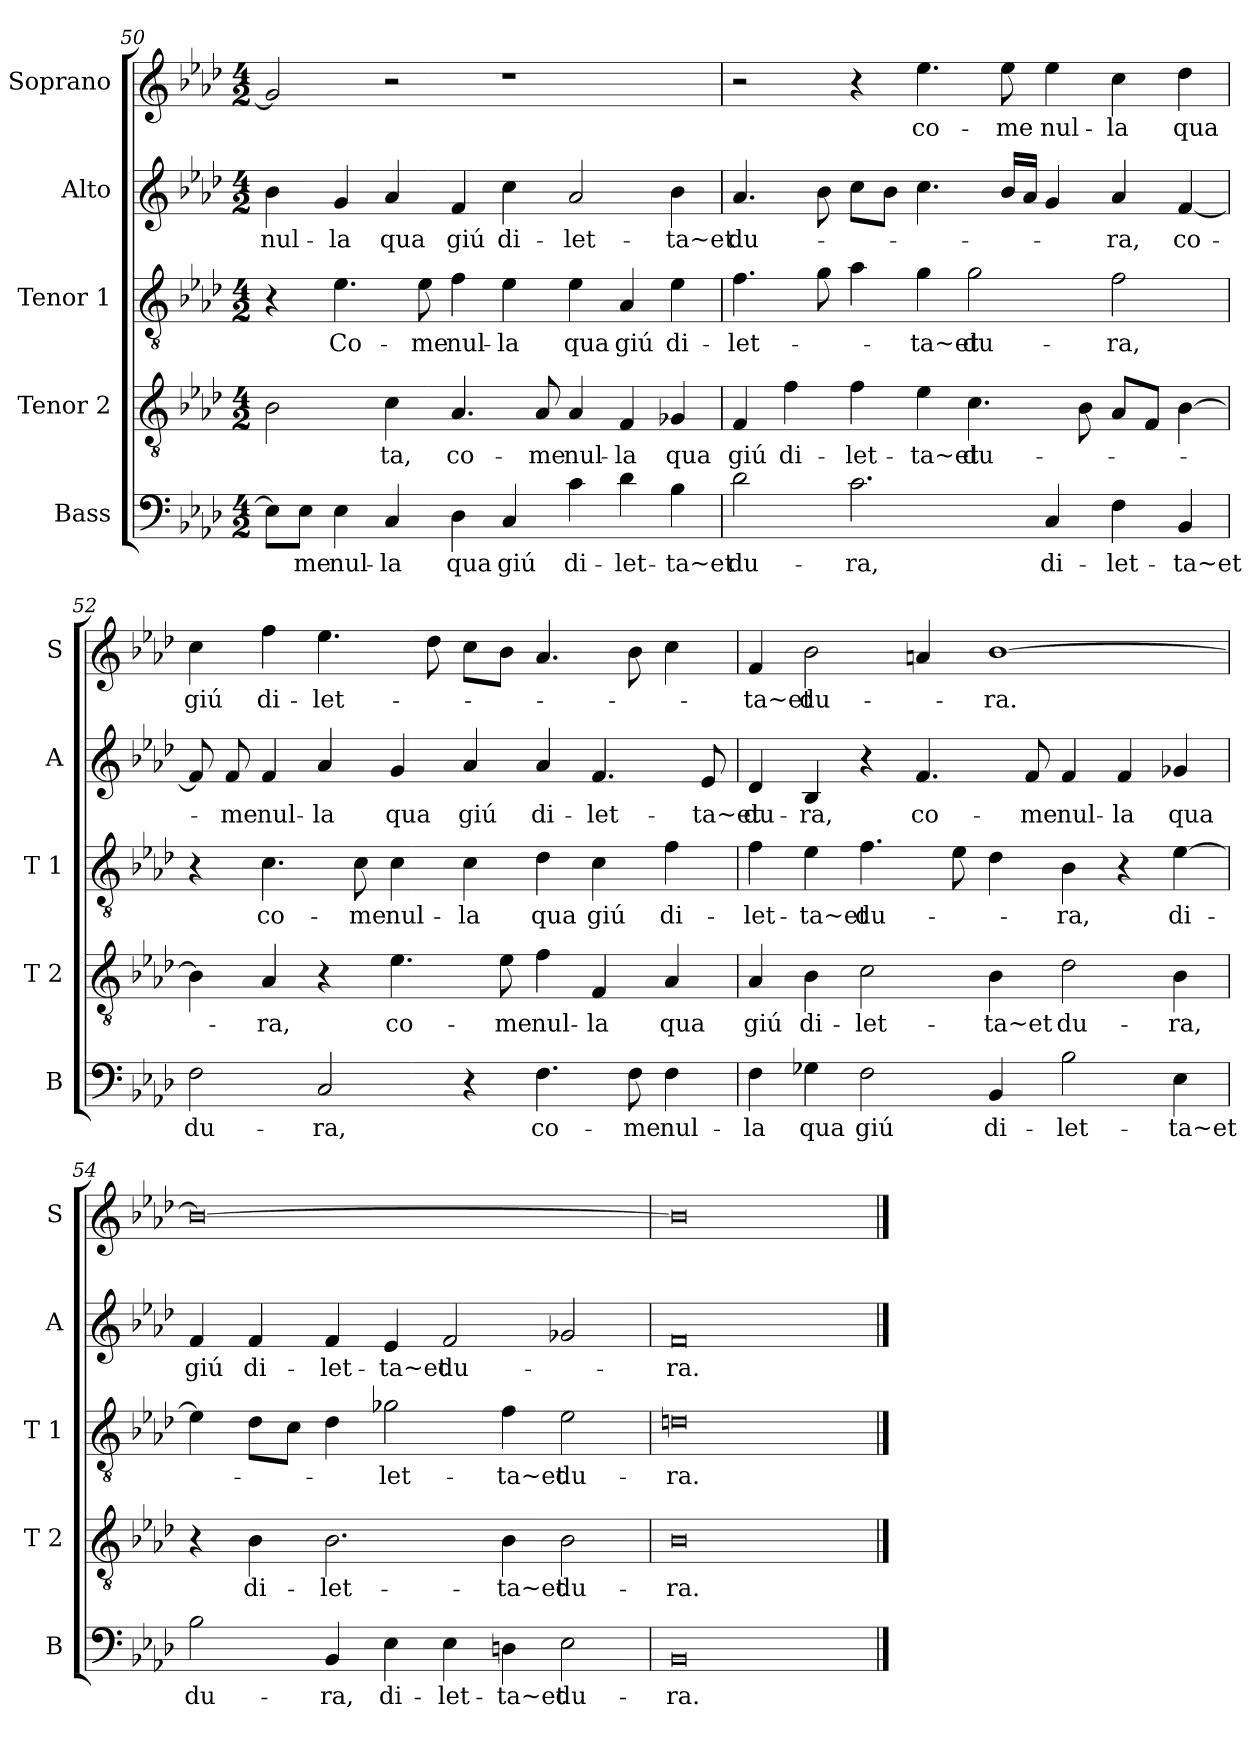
**kern	**text	**kern	**text	**kern	**text	**kern	**text	**kern	**text
*part5	*part5	*part4	*part4	*part3	*part3	*part2	*part2	*part1	*part1
*staff5	*staff5	*staff4	*staff4	*staff3	*staff3	*staff2	*staff2	*staff1	*staff1
*I"Bass	*	*I"Tenor 2	*	*I"Tenor 1	*	*I"Alto	*	*I"Soprano	*
*I'B	*	*I'T 2	*	*I'T 1	*	*I'A	*	*I'S	*
*clefF4	*	*clefGv2	*	*clefGv2	*	*clefG2	*	*clefG2	*
*k[b-e-a-d-]	*	*k[b-e-a-d-]	*	*k[b-e-a-d-]	*	*k[b-e-a-d-]	*	*k[b-e-a-d-]	*
*A-:	*	*A-:	*	*A-:	*	*A-:	*	*A-:	*
*M4/2	*	*M4/2	*	*M4/2	*	*M4/2	*	*M4/2	*
=50	=50	=50	=50	=50	=50	=50	=50	=50	=50
!	!	!	!	!	!	!	!LO:LY:b	!	!
8E-\L]	.	2B-\	.	4r	.	4b-\	nul-	2g/]	.
!	!LO:LY:b	!	!	!	!	!	!	!	!
8E-\J	-me	.	.	.	.	.	.	.	.
!	!LO:LY:b	!	!	!	!LO:LY:b	!	!LO:LY:b	!	!
4E-\	nul-	.	.	4.e-\	Co-	4g/	-la	.	.
!	!LO:LY:b	!	!LO:LY:b	!	!	!	!LO:LY:b	!	!
4C/	-la	4c\	-ta,	.	.	4a-/	qua	2r	.
!	!	!	!	!	!LO:LY:b	!	!	!	!
.	.	.	.	8e-\	-me	.	.	.	.
!	!LO:LY:b	!	!LO:LY:b	!	!LO:LY:b	!	!LO:LY:b	!	!
4D-\	qua	4.A-/	co-	4f\	nul-	4f/	giú	.	.
!	!LO:LY:b	!	!	!	!LO:LY:b	!	!LO:LY:b	!	!
4C/	giú	.	.	4e-\	-la	4cc\	di-	1r	.
!	!	!	!LO:LY:b	!	!	!	!	!	!
.	.	8A-/	-me	.	.	.	.	.	.
!	!LO:LY:b	!	!LO:LY:b	!	!LO:LY:b	!	!LO:LY:b	!	!
4c\	di-	4A-/	nul-	4e-\	qua	2a-/	-let-	.	.
!	!LO:LY:b	!	!LO:LY:b	!	!LO:LY:b	!	!	!	!
4d-\	-let-	4F/	-la	4A-/	giú	.	.	.	.
!	!LO:LY:b	!	!LO:LY:b	!	!LO:LY:b	!	!LO:LY:b	!	!
4B-\	-ta~et	4G-X/	qua	4e-\	di-	4b-\	-ta~et	.	.
!!LO:LB:g=z
=51	=51	=51	=51	=51	=51	=51	=51	=51	=51
!	!LO:LY:b	!	!LO:LY:b	!	!LO:LY:b	!	!LO:LY:b	!	!
2d-\	du-	4F/	giú	4.f\	-let-	4.a-/	du-	2r	.
!	!	!	!LO:LY:b	!	!	!	!	!	!
.	.	4f\	di-	.	.	.	.	.	.
.	.	.	.	8g\	.	8b-\	.	.	.
!	!LO:LY:b	!	!LO:LY:b	!	!	!	!	!	!
2.c\	-ra,	4f\	-let-	4a-\	.	8cc\L	.	4r	.
.	.	.	.	.	.	8b-\J	.	.	.
!	!	!	!LO:LY:b	!	!LO:LY:b	!	!	!	!LO:LY:b
.	.	4e-\	-ta~et	4g\	-ta~et	4.cc\	.	4.ee-\	co-
!	!	!	!LO:LY:b	!	!LO:LY:b	!	!	!	!
.	.	4.c\	du-	2g\	du-	.	.	.	.
!	!	!	!	!	!	!	!	!	!LO:LY:b
.	.	.	.	.	.	16b-/LL	.	8ee-\	-me
.	.	.	.	.	.	16a-/JJ	.	.	.
!	!LO:LY:b	!	!	!	!	!	!	!	!LO:LY:b
4C/	di-	.	.	.	.	4g/	.	4ee-\	nul-
.	.	8B-\	.	.	.	.	.	.	.
!	!LO:LY:b	!	!	!	!LO:LY:b	!	!LO:LY:b	!	!LO:LY:b
4F\	-let-	8A-/L	.	2f\	-ra,	4a-/	-ra,	4cc\	-la
.	.	8F/J	.	.	.	.	.	.	.
!	!LO:LY:b	!	!	!	!	!	!LO:LY:b	!	!LO:LY:b
4BB-/	-ta~et	[4B-\	.	.	.	[4f/	co-	4dd-\	qua
=52	=52	=52	=52	=52	=52	=52	=52	=52	=52
!	!LO:LY:b	!	!	!	!	!	!	!	!LO:LY:b
2F\	du-	4B-\]	.	4r	.	8f/]	.	4cc\	giú
!	!	!	!	!	!	!	!LO:LY:b	!	!
.	.	.	.	.	.	8f/	-me	.	.
!	!	!	!LO:LY:b	!	!LO:LY:b	!	!LO:LY:b	!	!LO:LY:b
.	.	4A-/	-ra,	4.c\	co-	4f/	nul-	4ff\	di-
!	!LO:LY:b	!	!	!	!	!	!LO:LY:b	!	!LO:LY:b
2C/	-ra,	4r	.	.	.	4a-/	-la	4.ee-\	-let-
!	!	!	!	!	!LO:LY:b	!	!	!	!
.	.	.	.	8c\	-me	.	.	.	.
!	!	!	!LO:LY:b	!	!LO:LY:b	!	!LO:LY:b	!	!
.	.	4.e-\	co-	4c\	nul-	4g/	qua	.	.
.	.	.	.	.	.	.	.	8dd-\	.
!	!	!	!	!	!LO:LY:b	!	!LO:LY:b	!	!
4r	.	.	.	4c\	-la	4a-/	giú	8cc\L	.
!	!	!	!LO:LY:b	!	!	!	!	!	!
.	.	8e-\	-me	.	.	.	.	8b-\J	.
!	!LO:LY:b	!	!LO:LY:b	!	!LO:LY:b	!	!LO:LY:b	!	!
4.F\	co-	4f\	nul-	4d-\	qua	4a-/	di-	4.a-/	.
!	!	!	!LO:LY:b	!	!LO:LY:b	!	!LO:LY:b	!	!
.	.	4F/	-la	4c\	giú	4.f/	-let-	.	.
!	!LO:LY:b	!	!	!	!	!	!	!	!
8F\	-me	.	.	.	.	.	.	8b-\	.
!	!LO:LY:b	!	!LO:LY:b	!	!LO:LY:b	!	!	!	!
4F\	nul-	4A-/	qua	4f\	di-	.	.	4cc\	.
!	!	!	!	!	!	!	!LO:LY:b	!	!
.	.	.	.	.	.	8e-/	-ta~et	.	.
!!LO:LB:g=z
=53	=53	=53	=53	=53	=53	=53	=53	=53	=53
!	!LO:LY:b	!	!LO:LY:b	!	!LO:LY:b	!	!LO:LY:b	!	!LO:LY:b
4F\	-la	4A-/	giú	4f\	-let-	4d-/	du-	4f/	-ta~et
!	!LO:LY:b	!	!LO:LY:b	!	!LO:LY:b	!	!LO:LY:b	!	!LO:LY:b
4G-X\	qua	4B-\	di-	4e-\	-ta~et	4B-/	-ra,	2b-\	du-
!	!LO:LY:b	!	!LO:LY:b	!	!LO:LY:b	!	!	!	!
2F\	giú	2c\	-let-	4.f\	du-	4r	.	.	.
!	!	!	!	!	!	!	!LO:LY:b	!	!
.	.	.	.	.	.	4.f/	co-	4an/	.
.	.	.	.	8e-\	.	.	.	.	.
!	!LO:LY:b	!	!LO:LY:b	!	!	!	!	!	!LO:LY:b
4BB-/	di-	4B-\	-ta~et	4d-\	.	.	.	[1b-	-ra.
!	!	!	!	!	!	!	!LO:LY:b	!	!
.	.	.	.	.	.	8f/	-me	.	.
!	!LO:LY:b	!	!LO:LY:b	!	!LO:LY:b	!	!LO:LY:b	!	!
2B-\	-let-	2d-\	du-	4B-\	-ra,	4f/	nul-	.	.
!	!	!	!	!	!	!	!LO:LY:b	!	!
.	.	.	.	4r	.	4f/	-la	.	.
!	!LO:LY:b	!	!LO:LY:b	!	!LO:LY:b	!	!LO:LY:b	!	!
4E-\	-ta~et	4B-\	-ra,	[4e-\	di-	4g-X/	qua	.	.
=54	=54	=54	=54	=54	=54	=54	=54	=54	=54
!	!LO:LY:b	!	!	!	!	!	!LO:LY:b	!	!
2B-\	du-	4r	.	4e-\]	.	4f/	giú	0b-_	.
!	!	!	!LO:LY:b	!	!	!	!LO:LY:b	!	!
.	.	4B-\	di-	8d-\L	.	4f/	di-	.	.
.	.	.	.	8c\J	.	.	.	.	.
!	!LO:LY:b	!	!LO:LY:b	!	!	!	!LO:LY:b	!	!
4BB-/	-ra,	2.B-\	-let-	4d-\	.	4f/	-let-	.	.
!	!LO:LY:b	!	!	!	!LO:LY:b	!	!LO:LY:b	!	!
4E-\	di-	.	.	2g-X\	-let-	4e-/	-ta~et	.	.
!	!LO:LY:b	!	!	!	!	!	!LO:LY:b	!	!
4E-\	-let-	.	.	.	.	2f/	du-	.	.
!	!LO:LY:b	!	!LO:LY:b	!	!LO:LY:b	!	!	!	!
4Dn\	-ta~et	4B-\	-ta~et	4f\	-ta~et	.	.	.	.
!	!LO:LY:b	!	!LO:LY:b	!	!LO:LY:b	!	!	!	!
2E-\	du-	2B-\	du-	2e-\	du-	2g-X/	.	.	.
=55	=55	=55	=55	=55	=55	=55	=55	=55	=55
!	!LO:LY:b	!	!LO:LY:b	!	!LO:LY:b	!	!LO:LY:b	!	!
0BB-	-ra.	0B-	-ra.	0dn	-ra.	0f	-ra.	0b-]	.
==	==	==	==	==	==	==	==	==	==
*-	*-	*-	*-	*-	*-	*-	*-	*-	*-
